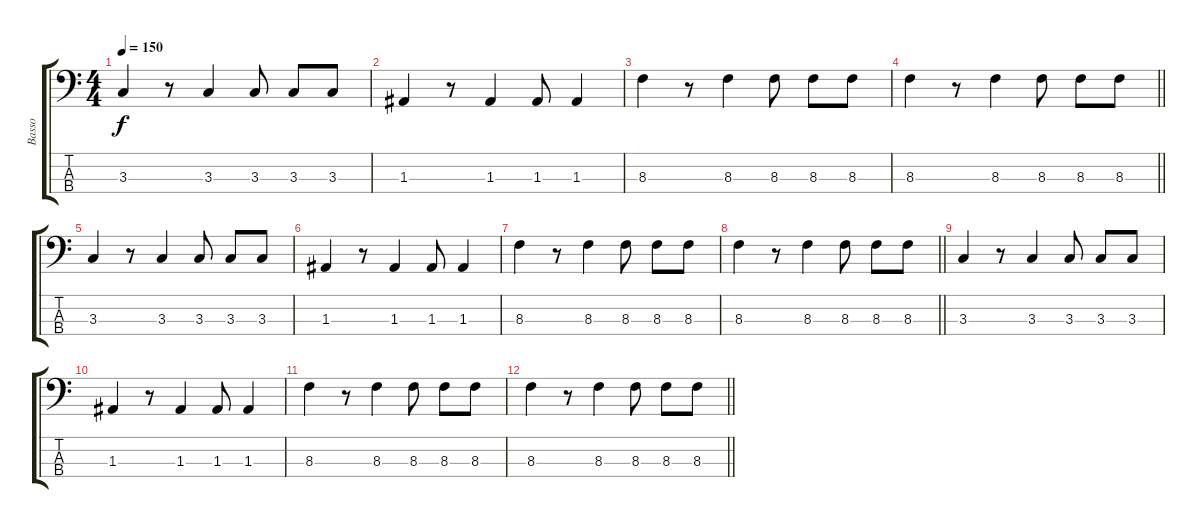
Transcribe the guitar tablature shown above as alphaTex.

\track ("Basso" "Basso") {instrument electricbassfinger}
\staff {score tabs}
\tuning (G2 D2 A1 E1) {hide}
\ts (4 4)
\tempo 150
\clef f4
\ks c
3.3.4{dy f} r.8 3.3.4 3.3.8 3.3.8 3.3.8 |
1.3.4 r.8 1.3.4 1.3.8 1.3.4 |
8.3.4 r.8 8.3.4 8.3.8 8.3.8 8.3.8 |
\barLineRight lightlight
8.3.4 r.8 8.3.4 8.3.8 8.3.8 8.3.8 |
3.3.4 r.8 3.3.4 3.3.8 3.3.8 3.3.8 |
1.3.4 r.8 1.3.4 1.3.8 1.3.4 |
8.3.4 r.8 8.3.4 8.3.8 8.3.8 8.3.8 |
\barLineRight lightlight
8.3.4 r.8 8.3.4 8.3.8 8.3.8 8.3.8 |
3.3.4 r.8 3.3.4 3.3.8 3.3.8 3.3.8 |
1.3.4 r.8 1.3.4 1.3.8 1.3.4 |
8.3.4 r.8 8.3.4 8.3.8 8.3.8 8.3.8 |
\barLineRight lightlight
8.3.4 r.8 8.3.4 8.3.8 8.3.8 8.3.8
